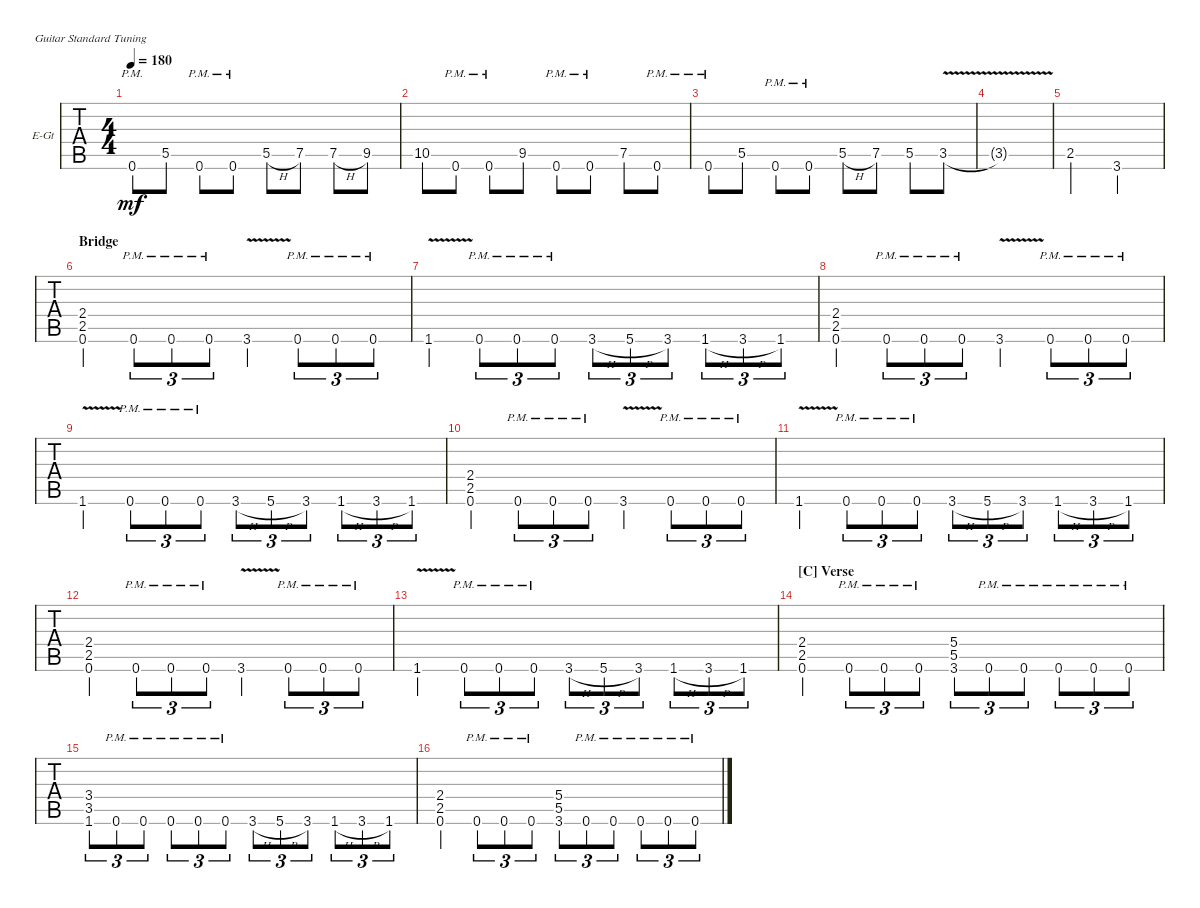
\defaultSystemsLayout 4
\bracketExtendMode groupsimilarinstruments
\multiBarRest
\firstSystemTrackNameOrientation horizontal
\otherSystemsTrackNameOrientation horizontal
\track ("Matthew" "E-Gt") {instrument distortionguitar}
\staff {tabs}
\tuning (E4 B3 G3 D3 A2 E2)
\ts (4 4)
\tempo 180
\clef g2
\ks c
0.6{pm}.8{dy mf} 5.5.8 0.6{pm}.8 0.6{pm}.8 5.5{h}.8 7.5.8 7.5{h}.8 9.5.8 |
10.5.8 0.6{pm}.8 0.6{pm}.8 9.5.8 0.6{pm}.8 0.6{pm}.8 7.5.8 0.6{pm}.8 |
0.6{pm}.8 5.5.8 0.6{pm}.8 0.6{pm}.8 5.5{h}.8 7.5.8 5.5.8 3.5{v}.8 |
3.5{v t}.1 |
2.5.2 3.6.2 |
\section ("" "Bridge")
(0.6 2.5 2.4).4 0.6{pm}.8{tu (3 2)} 0.6{pm}.8{tu (3 2)} 0.6{pm}.8{tu (3 2)} 3.6{v}.4 0.6{pm}.8{tu (3 2)} 0.6{pm}.8{tu (3 2)} 0.6{pm}.8{tu (3 2)} |
1.6{v}.4 0.6{pm}.8{tu (3 2)} 0.6{pm}.8{tu (3 2)} 0.6{pm}.8{tu (3 2)} 3.6{h}.8{tu (3 2)} 5.6{h}.8{tu (3 2)} 3.6.8{tu (3 2)} 1.6{h}.8{tu (3 2)} 3.6{h}.8{tu (3 2)} 1.6.8{tu (3 2)} |
(0.6 2.5 2.4).4 0.6{pm}.8{tu (3 2)} 0.6{pm}.8{tu (3 2)} 0.6{pm}.8{tu (3 2)} 3.6{v}.4 0.6{pm}.8{tu (3 2)} 0.6{pm}.8{tu (3 2)} 0.6{pm}.8{tu (3 2)} |
1.6{v}.4 0.6{pm}.8{tu (3 2)} 0.6{pm}.8{tu (3 2)} 0.6{pm}.8{tu (3 2)} 3.6{h}.8{tu (3 2)} 5.6{h}.8{tu (3 2)} 3.6.8{tu (3 2)} 1.6{h}.8{tu (3 2)} 3.6{h}.8{tu (3 2)} 1.6.8{tu (3 2)} |
(0.6 2.5 2.4).4 0.6{pm}.8{tu (3 2)} 0.6{pm}.8{tu (3 2)} 0.6{pm}.8{tu (3 2)} 3.6{v}.4 0.6{pm}.8{tu (3 2)} 0.6{pm}.8{tu (3 2)} 0.6{pm}.8{tu (3 2)} |
1.6{v}.4 0.6{pm}.8{tu (3 2)} 0.6{pm}.8{tu (3 2)} 0.6{pm}.8{tu (3 2)} 3.6{h}.8{tu (3 2)} 5.6{h}.8{tu (3 2)} 3.6.8{tu (3 2)} 1.6{h}.8{tu (3 2)} 3.6{h}.8{tu (3 2)} 1.6.8{tu (3 2)} |
(0.6 2.5 2.4).4 0.6{pm}.8{tu (3 2)} 0.6{pm}.8{tu (3 2)} 0.6{pm}.8{tu (3 2)} 3.6{v}.4 0.6{pm}.8{tu (3 2)} 0.6{pm}.8{tu (3 2)} 0.6{pm}.8{tu (3 2)} |
1.6{v}.4 0.6{pm}.8{tu (3 2)} 0.6{pm}.8{tu (3 2)} 0.6{pm}.8{tu (3 2)} 3.6{h}.8{tu (3 2)} 5.6{h}.8{tu (3 2)} 3.6.8{tu (3 2)} 1.6{h}.8{tu (3 2)} 3.6{h}.8{tu (3 2)} 1.6.8{tu (3 2)} |
\section ("C" "Verse")
(0.6 2.5 2.4).4 0.6{pm}.8{tu (3 2)} 0.6{pm}.8{tu (3 2)} 0.6{pm}.8{tu (3 2)} (3.6 5.5 5.4).8{tu (3 2)} 0.6{pm}.8{tu (3 2)} 0.6{pm}.8{tu (3 2)} 0.6{pm}.8{tu (3 2)} 0.6{pm}.8{tu (3 2)} 0.6{pm}.8{tu (3 2)} |
(1.6 3.5 3.4).8{tu (3 2)} 0.6{pm}.8{tu (3 2)} 0.6{pm}.8{tu (3 2)} 0.6{pm}.8{tu (3 2)} 0.6{pm}.8{tu (3 2)} 0.6{pm}.8{tu (3 2)} 3.6{h}.8{tu (3 2)} 5.6{h}.8{tu (3 2)} 3.6.8{tu (3 2)} 1.6{h}.8{tu (3 2)} 3.6{h}.8{tu (3 2)} 1.6.8{tu (3 2)} |
(0.6 2.5 2.4).4 0.6{pm}.8{tu (3 2)} 0.6{pm}.8{tu (3 2)} 0.6{pm}.8{tu (3 2)} (3.6 5.5 5.4).8{tu (3 2)} 0.6{pm}.8{tu (3 2)} 0.6{pm}.8{tu (3 2)} 0.6{pm}.8{tu (3 2)} 0.6{pm}.8{tu (3 2)} 0.6{pm}.8{tu (3 2)}
